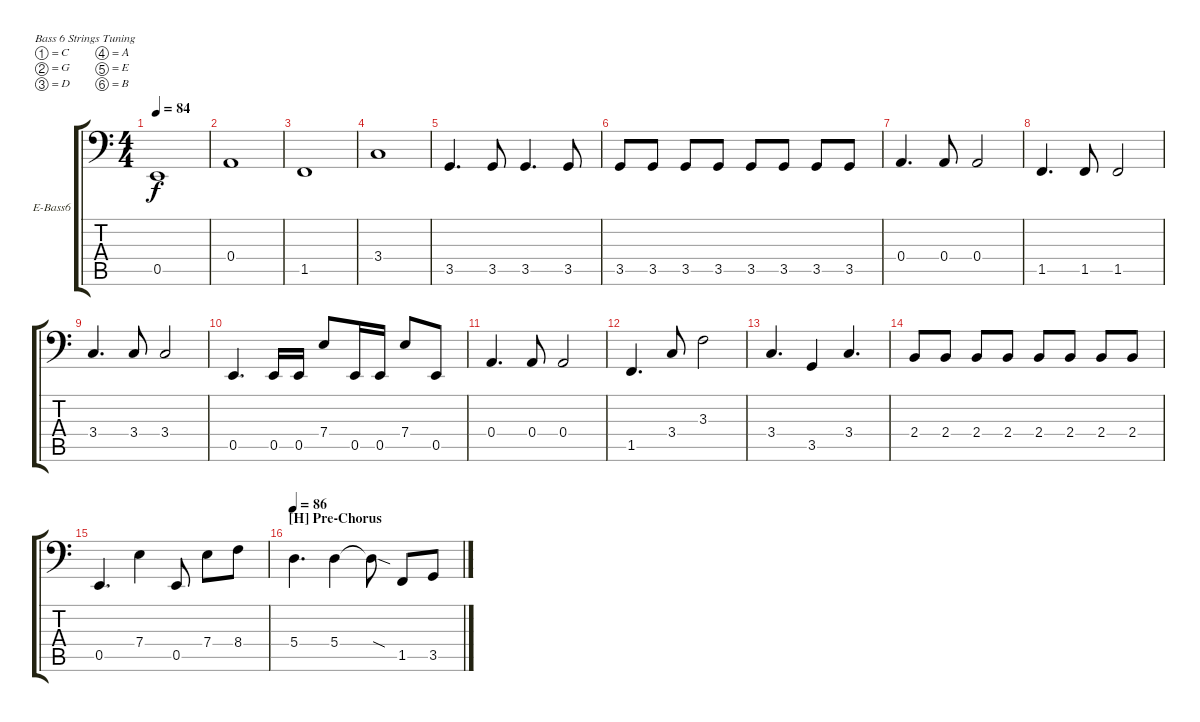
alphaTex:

\defaultSystemsLayout 4
\bracketExtendMode groupsimilarinstruments
\firstSystemTrackNameOrientation horizontal
\otherSystemsTrackNameOrientation horizontal
\track ("Electric Bass" "E-Bass6") {instrument electricbassfinger}
\staff {score tabs}
\tuning (C3 G2 D2 A1 E1 B0)
\ts (4 4)
\tempo 84
\clef f4
\ks c
0.5.1{dy f} |
0.4.1 |
1.5.1 |
3.4.1 |
3.5.4{d} 3.5.8 3.5.4{d} 3.5.8 |
3.5.8 3.5.8 3.5.8 3.5.8 3.5.8 3.5.8 3.5.8 3.5.8 |
0.4.4{d} 0.4.8 0.4.2 |
1.5.4{d} 1.5.8 1.5.2 |
3.4.4{d} 3.4.8 3.4.2 |
0.5.4{d} 0.5.16 0.5.16 7.4.8 0.5.16 0.5.16 7.4.8 0.5.8 |
0.4.4{d} 0.4.8 0.4.2 |
1.5.4{d} 3.4.8 3.3.2 |
3.4.4{d} 3.5.4 3.4.4{d} |
2.4.8 2.4.8 2.4.8 2.4.8 2.4.8 2.4.8 2.4.8 2.4.8 |
0.5.4{d} 7.4.4 0.5.8 7.4.8 8.4.8 |
\section ("H" "Pre-Chorus")
\tempo 86
5.4.4{d} 5.4.4 5.4{sod t}.8 1.5.8 3.5.8
